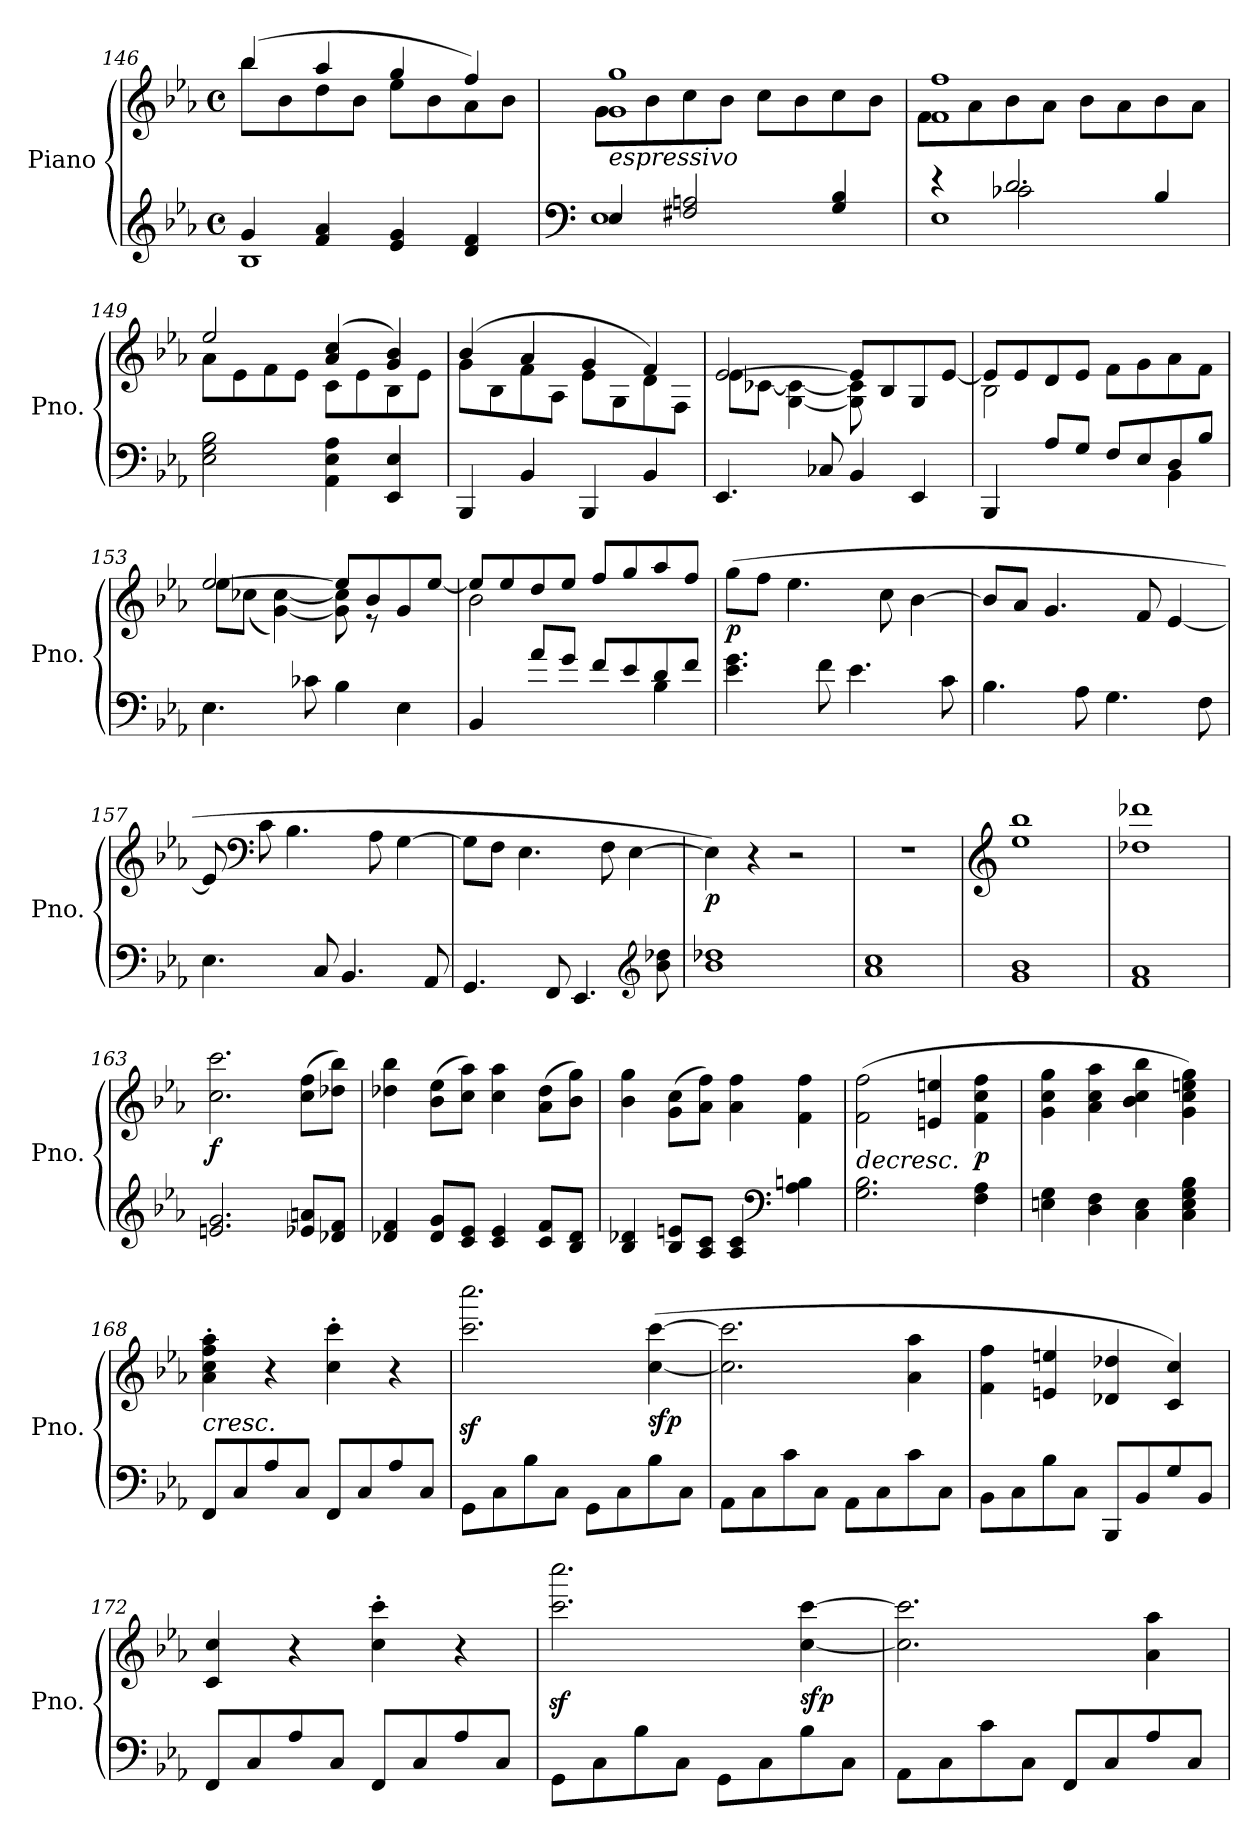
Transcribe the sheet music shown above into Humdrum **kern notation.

**kern	**kern	**dynam
*part1	*part1	*part1
*staff2	*staff1	*staff1/2
*I"Piano	*	*
*I'Pno.	*	*
*clefG2	*clefG2	*
*k[b-e-a-]	*k[b-e-a-]	*
*M4/4	*M4/4	*
*met(c)	*met(c)	*
=146	=146	=146
*^	*^	*
4g/	1B-	(4bb-/	8bb-\L	.
.	.	.	8b-\	.
4f/ 4a-/	.	4aa-/	8dd\	.
.	.	.	8b-\J	.
4e-/ 4g/	.	4gg/	8ee-\L	.
.	.	.	8b-\	.
4d/ 4f/	.	4ff/)	8a-\	.
.	.	.	8b-\J	.
=147	=147	=147	=147	=147
*clefF4	*	*	*	*
!	!	!LO:TX:b:i:t=espressivo	!	!
4E-/	1E-	1g 1gg	8g\L	.
.	.	.	8b-\	.
2F#X/ 2An/	.	.	8cc\	.
.	.	.	8b-\J	.
.	.	.	8cc\L	.
.	.	.	8b-\	.
4G/ 4B-/	.	.	8cc\	.
.	.	.	8b-\J	.
=148	=148	=148	=148	=148
*	*^	*	*	*
4r	1E-	4ryy	1f 1ff	8f\L	.
.	.	.	.	8a-\	.
2d/	.	2c-X'\	.	8b-\	.
.	.	.	.	8a-\J	.
.	.	.	.	8b-\L	.
.	.	.	.	8a-\	.
4B-/	.	4ryy	.	8b-\	.
.	.	.	.	8a-\J	.
*v	*v	*v	*	*	*
!!LO:PB:g=z	!!
=149	=149	=149	=149
2E-\ 2G\ 2B-\	2ee-/	8a-\L	.
.	.	8e-\	.
.	.	8f\	.
.	.	8e-\J	.
4AA-\ 4E-\ 4A-\	(4a-/ 4cc/	8c\L	.
.	.	8e-\	.
4EE-/ 4E-/	4g/ 4b-/)	8B-\	.
.	.	8e-\J	.
=150	=150	=150	=150
4BBB-/	(4b-/	8g\L	.
.	.	8B-\	.
4BB-/	4a-/	8f\	.
.	.	8A-\J	.
4BBB-/	4g/	8e-\L	.
.	.	8G\	.
4BB-/	4f/)	8d\	.
.	.	8F\J	.
=151	=151	=151	=151
4.EE-/	[2e-/	8e-\L	.
.	.	[8c-X\J	.
.	.	[4G\ 4c-\_	.
8C-X/	.	.	.
4BB-/	8e-/L]	8G\] 8c-\]	.
.	8B-/	8ryy	.
4EE-/	8G/	4ryy	.
.	[8e-/J	.	.
=152	=152	=152	=152
*^	*	*	*
4BBB-/	2ryy	8e-/L]	2B-\	.
.	.	8e-/	.	.
8A-/L	.	8d/	.	.
8G/J	.	8e-/J	.	.
8F/L	4ryy	8ryy	8f\L	.
8E-/	.	8ryy	8g\	.
8D/	4BB-\	8ryy	8a-\	.
8B-/J	.	8ryy	8f\J	.
*v	*v	*	*	*
!!LO:LB:g=z	!!
=153	=153	=153	=153
4.E-\	[2ee-/	8ee-\L	.
.	.	(8cc-X\J	.
.	.	[4g\ [4cc-\)	.
8c-X\	.	.	.
4B-\	8ee-/L]	8g\] 8cc-\]	.
.	8b-/	8r	.
4E-\	8g/	4ryy	.
.	[8ee-/J	.	.
=154	=154	=154	=154
*^	*	*	*
4BB-/	2ryy	8ee-/L]	2b-\	.
.	.	8ee-/	.	.
8a-/L	.	8dd/	.	.
8g/J	.	8ee-/J	.	.
8f/L	4ryy	8ff/L	2ryy	.
8e-/	.	8gg/	.	.
8d/	4B-\	8aa-/	.	.
8f/J	.	8ff/J	.	.
*v	*v	*	*	*
*	*v	*v	*
=155	=155	=155
!	!	!LO:DY:b
4.e-\ 4.g\	(8gg\L	p
.	8ff\J	.
.	4.ee-\	.
8f\	.	.
4.e-\	.	.
.	8cc\	.
.	[4b-\	.
8c\	.	.
=156	=156	=156
4.B-\	8b-/L]	.
.	8a-/J	.
.	4.g/	.
8A-\	.	.
4.G\	.	.
.	8f/	.
.	[4e-/	.
8F\	.	.
!!LO:LB:g=z
=157	=157	=157
4.E-\	8e-/]	.
*	*clefF4	*
.	8c\	.
.	4.B-\	.
8C/	.	.
4.BB-/	.	.
.	8A-\	.
.	[4G\	.
8AA-/	.	.
=158	=158	=158
4.GG/	8G\L]	.
.	8F\J	.
.	4.E-\	.
8FF/	.	.
4.EE-/	.	.
.	8F\	.
.	[4E-\	.
*clefG2	*	*
8b-\ 8dd-X\	.	.
=159	=159	=159
!	!	!LO:DY:b
1b- 1dd-X	4E-\])	p
.	4r	.
.	2r	.
=160	=160	=160
1a- 1cc	1r	.
=161	=161	=161
*	*clefG2	*
1g 1b-	1ee- 1bb-	.
=162	=162	=162
1f 1a-	1dd-X 1ddd-X	.
=163	=163	=163
!	!	!LO:DY:b
2.en/ 2.g/	2.cc\ 2.ccc\	f
8e-X/ 8an/L	(8cc\ 8ff\L	.
8d-X/ 8f/J	8dd-X\ 8bb-\J)	.
!!LO:LB:g=z
=164	=164	=164
4d-X/ 4f/	4dd-X\ 4bb-\	.
8d-/ 8g/L	(8b-\ 8ee-\L	.
8c/ 8e-/J	8cc\ 8aa-\J)	.
4c/ 4e-/	4cc\ 4aa-\	.
8c/ 8f/L	(8a-\ 8dd-\L	.
8B-/ 8d-/J	8b-\ 8gg\J)	.
=165	=165	=165
4B-/ 4d-X/	4b-\ 4gg\	.
8B-/ 8en/L	(8g\ 8cc\L	.
8A-/ 8c/J	8a-\ 8ff\J)	.
4A-/ 4c/	4a-\ 4ff\	.
*clefF4	*	*
4A-\ 4Bn\	4f\ 4ff\	.
=166	=166	=166
!	!	!LO:HP:b
2.G\ 2.B-\	(2f\ 2ff\	>
.	4en/ 4een/	.
!	!	!LO:DY:b
4F\ 4A-\	4f\ 4cc\ 4ff\	p
=167	=167	=167
4En\ 4G\	4g\ 4cc\ 4gg\	.
4D\ 4F\	4a-\ 4cc\ 4aa-\	.
4C\ 4E\	4b-\ 4cc\ 4bb-\	.
4C\ 4E\ 4G\ 4B-\	4g\ 4cc\ 4een\ 4gg\)	.
=168	=168	=168
!	!	!LO:HP:b
8FF/L	4a-\' 4cc\' 4ff\' 4aa-\'	<
8C/	.	.
8A-/	4r	.
8C/J	.	.
8FF/L	4cc\' 4ccc\'	.
8C/	.	.
8A-/	4r	.
8C/J	.	.
.	.	]
!!LO:LB:g=z
=169	=169	=169
8GG\L	2.ccc\z< 2.cccc\z<	.
8C\	.	.
8B-\	.	.
8C\J	.	.
8GG\L	.	.
8C\	.	.
!	!	!LO:DY:b
8B-\	([4cc\ [4ccc\	sfp
8C\J	.	.
=170	=170	=170
8AA-\L	2.cc\] 2.ccc\]	.
8C\	.	.
8c\	.	.
8C\J	.	.
8AA-\L	.	.
8C\	.	.
8c\	4a-\ 4aa-\	.
8C\J	.	.
=171	=171	=171
8BB-\L	4f\ 4ff\	.
8C\	.	.
8B-\	4en/ 4een/	.
8C\J	.	.
8BBB-/L	4d-X/ 4dd-X/	.
8BB-/	.	.
8G/	4c/ 4cc/)	.
8BB-/J	.	.
=172	=172	=172
8FF/L	4c/ 4cc/	.
8C/	.	.
8A-/	4r	.
8C/J	.	.
8FF/L	4cc\' 4ccc\'	.
8C/	.	.
8A-/	4r	.
8C/J	.	.
.	.	[
=173	=173	=173
8GG\L	2.ccc\z< 2.cccc\z<	.
8C\	.	.
8B-\	.	.
8C\J	.	.
8GG\L	.	.
8C\	.	.
!	!	!LO:DY:b
8B-\	[4cc\ [4ccc\	sfp
8C\J	.	.
!!LO:LB:g=z
=174	=174	=174
8AA-\L	2.cc\] 2.ccc\]	.
8C\	.	.
8c\	.	.
8C\J	.	.
8FF/L	.	.
8C/	.	.
8A-/	4a-\ 4aa-\	.
8C/J	.	.
=	=	=
*-	*-	*-
